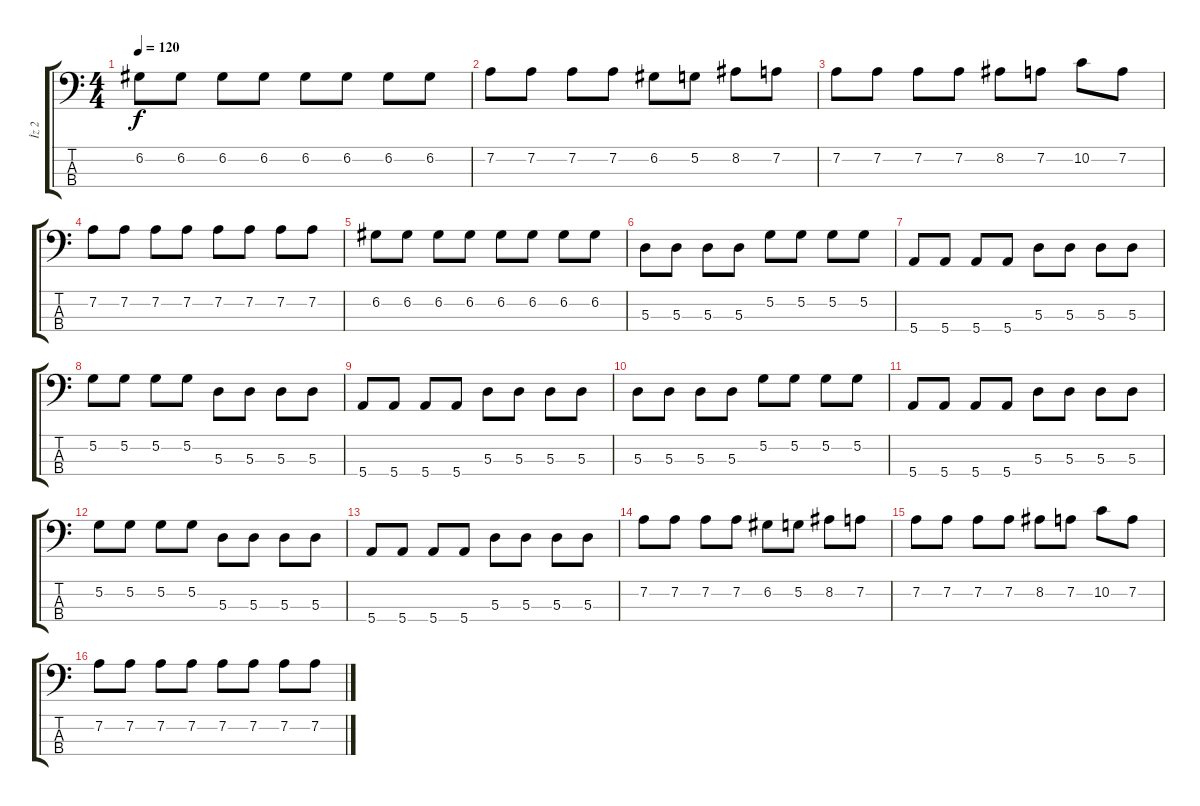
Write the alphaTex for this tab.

\track ("İz 2" "İz 2") {instrument electricbassfinger}
\staff {score tabs}
\tuning (G2 D2 A1 E1) {hide}
\ts (4 4)
\tempo 120
\clef f4
\ks c
6.2.8{dy f} 6.2.8 6.2.8 6.2.8 6.2.8 6.2.8 6.2.8 6.2.8 |
7.2.8 7.2.8 7.2.8 7.2.8 6.2.8 5.2.8 8.2.8 7.2.8 |
7.2.8 7.2.8 7.2.8 7.2.8 8.2.8 7.2.8 10.2.8 7.2.8 |
7.2.8 7.2.8 7.2.8 7.2.8 7.2.8 7.2.8 7.2.8 7.2.8 |
6.2.8 6.2.8 6.2.8 6.2.8 6.2.8 6.2.8 6.2.8 6.2.8 |
5.3.8 5.3.8 5.3.8 5.3.8 5.2.8 5.2.8 5.2.8 5.2.8 |
5.4.8 5.4.8 5.4.8 5.4.8 5.3.8 5.3.8 5.3.8 5.3.8 |
5.2.8 5.2.8 5.2.8 5.2.8 5.3.8 5.3.8 5.3.8 5.3.8 |
5.4.8 5.4.8 5.4.8 5.4.8 5.3.8 5.3.8 5.3.8 5.3.8 |
5.3.8 5.3.8 5.3.8 5.3.8 5.2.8 5.2.8 5.2.8 5.2.8 |
5.4.8 5.4.8 5.4.8 5.4.8 5.3.8 5.3.8 5.3.8 5.3.8 |
5.2.8 5.2.8 5.2.8 5.2.8 5.3.8 5.3.8 5.3.8 5.3.8 |
5.4.8 5.4.8 5.4.8 5.4.8 5.3.8 5.3.8 5.3.8 5.3.8 |
7.2.8 7.2.8 7.2.8 7.2.8 6.2.8 5.2.8 8.2.8 7.2.8 |
7.2.8 7.2.8 7.2.8 7.2.8 8.2.8 7.2.8 10.2.8 7.2.8 |
7.2.8 7.2.8 7.2.8 7.2.8 7.2.8 7.2.8 7.2.8 7.2.8
